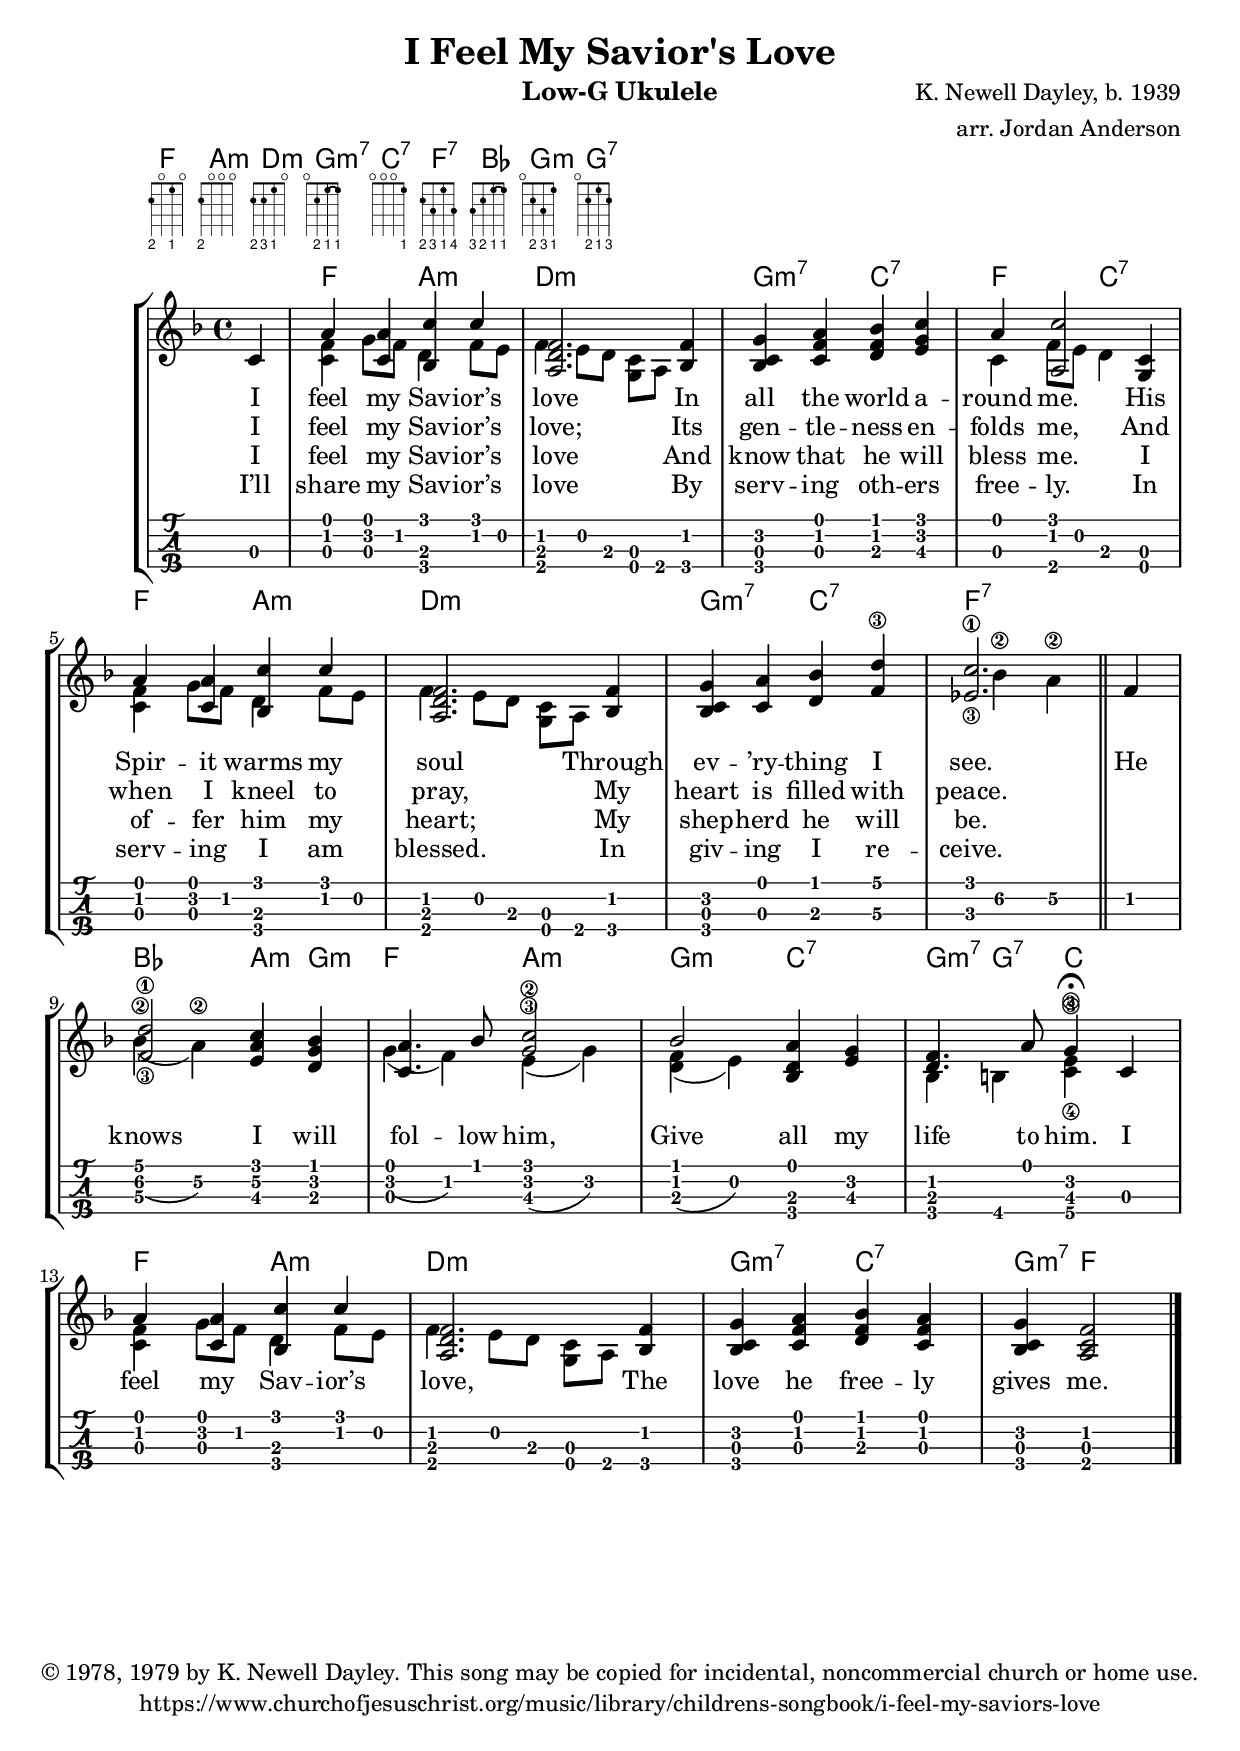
\version "2.20.0"
\language "english"

\header {
    title = "I Feel My Savior's Love"
    composer = "K. Newell Dayley, b. 1939"
    instrument = "Low-G Ukulele"
    %poet = "Ralph Rodgers Jr., 1936–1996; K. Newell Dayley, b. 1939; and Laurie Huffman, b. 1948"
    arranger = "arr. Jordan Anderson"
    % these appear at bottom of page
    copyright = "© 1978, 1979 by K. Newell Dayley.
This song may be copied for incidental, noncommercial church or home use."
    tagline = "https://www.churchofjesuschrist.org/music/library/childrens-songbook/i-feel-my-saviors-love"
  }

% Fret chords at top of piece

\include "predefined-ukulele-fretboards.ly"
low-g-ukulele-tuning = \stringTuning <g c' e' a'>

TopChords = {
  \chordmode {
    f a:m d:m g:m7 c:7 f:7 bf g:m g:7
  }
}

\score{
  <<
    \new ChordNames {
      \TopChords
    }
    \new FretBoards {
      \set Staff.stringTunings = #ukulele-tuning
      \TopChords
    }
  >>
}


% Main music

melody = {
  % I feel ...
  c' a' <a' c'> <c'' bf> c'' <f' d' a>2. <f' bf>4
  % all the world ...
  <g' c' bf>4 <a' f' c'> <bf' f' d'> <c'' g' e'>
  % round me...
  a' <c'' a>2 <c' g>4

  % Spirit warms...
  a' <a' c'> <c'' bf> c'' <f' d' a>2. <f' bf>4
  %Everything I see
  <g' c' bf>4 <a' c'> <bf' d'> <d'' f'\3>
  <c''\1 ef'\3>2. \bar "||"

  % He knows I will
  f'4 <d''\1 f'\3>2 <c'' a' e'>4 <bf' g' d'>
  % follow him...
  <a' c'>4. bf'8 <c'' g'\2>2   bf'
  % all my
  <a' d' bf>4 <g' e'>
  % life to him
  <f' d'>4. a'8 g'4\2\fermata

  % I feel my...
  c' a' <a' c'> <c'' bf> c'' <f' d' a>2. <f' bf>4
  % The love he...
  <g' c' bf>4 <a' f' c'> <bf' f' d'> <a' f' c'> <g' c' bf> <f' c' a>2
  \bar "|."
}
alto = {
  % I feel ...
  s4 <f' c'>4 g'8 f'8 d'4 f'8 e'8 f'4 e'8 d' <c' g> a
  % all the world ...
  s4 s1
  % round me...
  c'4 f'8 e'8 d'4

  % Spirit warms...
  s4 <f' c'> g'8 f'8 d'4 f'8 e'8 f'4 e'8 d' <c' g> a s4
  %Everything I see
  s1
  s4 bf'4\2 a'\2 s

  % knows I will
  bf'4\2 (a'\2) s2
  % follow him...
  g'4 (f') e'\3 (g') <f' d'> (e')
  % all my
  s2
  %life to him
  bf4 b <c'\4 e'\3>

  % I feel my...
  s4 <f' c'>4 g'8 f'8 d'4 f'8 e'8 f'4 e'8 d' <c' g> a
  % The love he...
  s1
}

StaffChords = \chordmode {
  s4 f2 a:m d1:m g2:m7 c:7 f2 c:7
     f2 a:m d1:m g2:m7 c:7 f1:7
     bf2 a4:m g:m f2 a:m g:m c:7 g4:m7 g:7 c2
     f2 a:m d1:m g2:m7 c:7 g4:m7 f2
}

verseOne = \lyricmode {
  I feel my Sav -- ior’s love
  In all the world a -- round me.
  His Spir -- it warms my soul
  Through ev -- ’ry -- thing I see.

  He knows I will fol -- low him,
  Give all my life to him.
  I feel my Sav -- ior’s love,
  The love he free -- ly gives me.
}

verseTwo = \lyricmode {
  I feel my Sav -- ior’s love;
  Its gen -- tle -- ness en -- folds me,
  And when I kneel to pray,
  My heart is filled with peace.
}

verseThree = \lyricmode {
  I feel my Sav -- ior’s love
  And know that he will bless me.
  I of -- fer him my heart;
  My shep -- herd he will be.
}

verseFour = \lyricmode {
  I’ll share my Sav -- ior’s love
  By serv -- ing oth -- ers free -- ly.
  In serv -- ing I am blessed.
  In giv -- ing I re -- ceive.
}

\score {
  <<
    \new ChordNames \StaffChords
    \new StaffGroup <<
      \new Staff <<
        \time 4/4
        \clef treble
        \key f \major
        \partial 4
        \new Voice = "melodyVoice" { \voiceOne \melody }
        \new Voice { \voiceTwo \alto }
        \new Lyrics \lyricsto "melodyVoice" \verseOne
        \new Lyrics \lyricsto "melodyVoice" \verseTwo
        \new Lyrics \lyricsto "melodyVoice" \verseThree
        \new Lyrics \lyricsto "melodyVoice" \verseFour
      >>

      \new TabStaff <<
        \set TabStaff.stringTunings = #low-g-ukulele-tuning
        \absolute <<
          \new TabVoice { \voiceOne \melody }
          \new TabVoice { \voiceTwo \alto }
        >>
      >>
    >>
  >>
}
